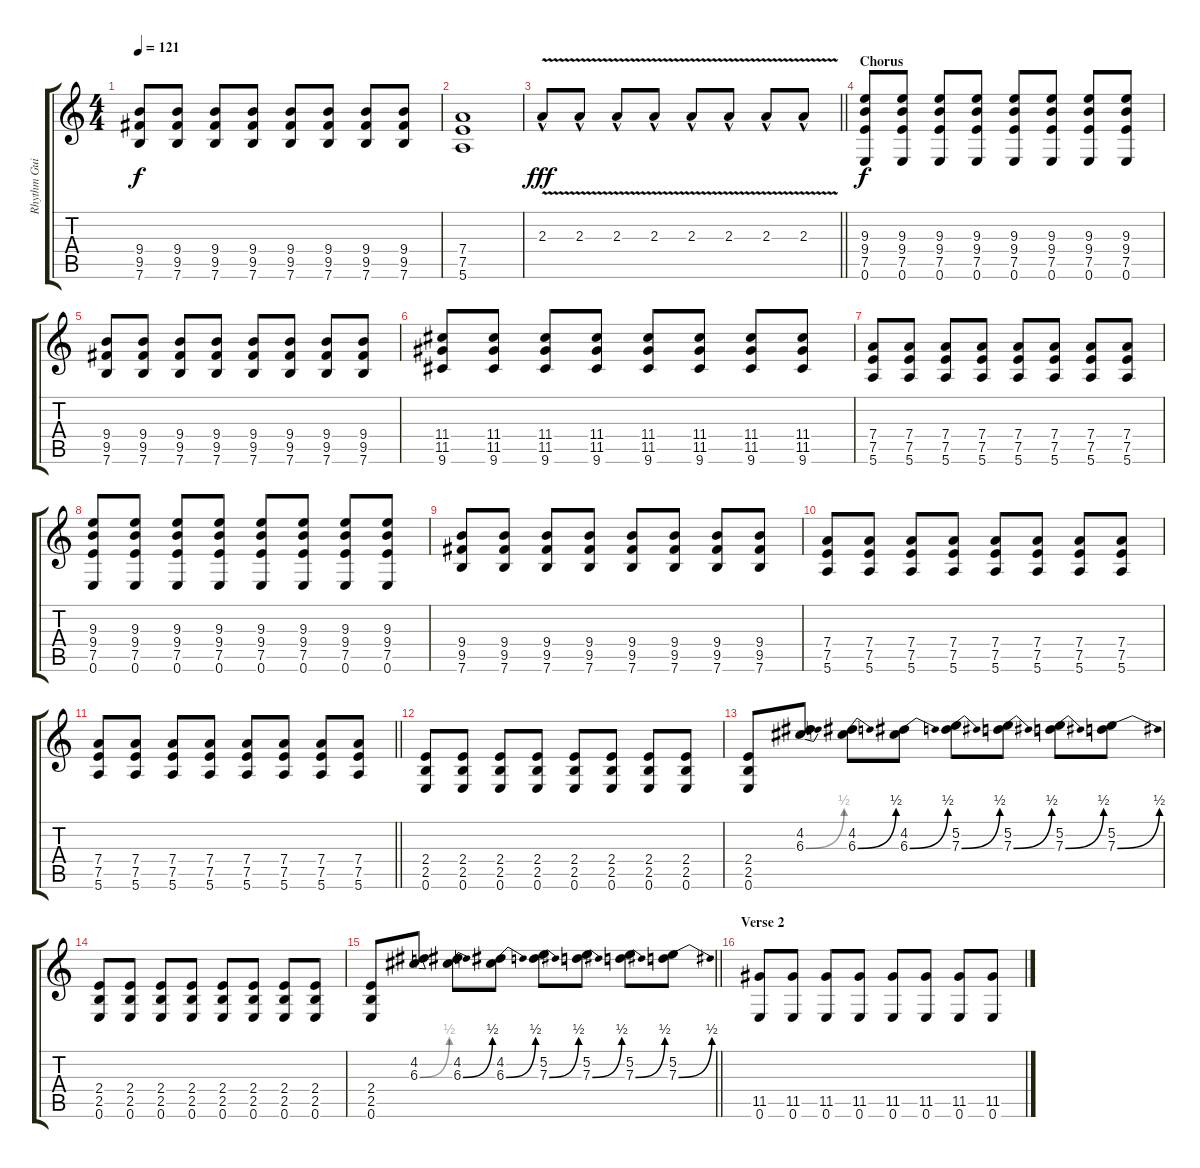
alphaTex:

\track ("Rhythm Guitar" "Rhythm Gui") {instrument electricguitarjazz}
\staff {score tabs}
\tuning (E4 B3 G3 D3 A2 E2) {hide}
\ts (4 4)
\tempo 121
\clef g2
\ks c
(9.4 9.5 7.6).8{dy f} (9.4 9.5 7.6).8 (9.4 9.5 7.6).8 (9.4 9.5 7.6).8 (9.4 9.5 7.6).8 (9.4 9.5 7.6).8 (9.4 9.5 7.6).8 (9.4 9.5 7.6).8 |
(7.4 7.5 5.6).1 |
\barLineRight lightlight
2.3{v hac}.8{dy fff} 2.3{v hac}.8 2.3{v hac}.8 2.3{v hac}.8 2.3{v hac}.8 2.3{v hac}.8 2.3{v hac}.8 2.3{v hac}.8 |
\section ("" "Chorus")
(9.3 9.4 7.5 0.6).8{dy f} (9.3 9.4 7.5 0.6).8 (9.3 9.4 7.5 0.6).8 (9.3 9.4 7.5 0.6).8 (9.3 9.4 7.5 0.6).8 (9.3 9.4 7.5 0.6).8 (9.3 9.4 7.5 0.6).8 (9.3 9.4 7.5 0.6).8 |
(9.4 9.5 7.6).8 (9.4 9.5 7.6).8 (9.4 9.5 7.6).8 (9.4 9.5 7.6).8 (9.4 9.5 7.6).8 (9.4 9.5 7.6).8 (9.4 9.5 7.6).8 (9.4 9.5 7.6).8 |
(11.4 11.5 9.6).8 (11.4 11.5 9.6).8 (11.4 11.5 9.6).8 (11.4 11.5 9.6).8 (11.4 11.5 9.6).8 (11.4 11.5 9.6).8 (11.4 11.5 9.6).8 (11.4 11.5 9.6).8 |
(7.4 7.5 5.6).8 (7.4 7.5 5.6).8 (7.4 7.5 5.6).8 (7.4 7.5 5.6).8 (7.4 7.5 5.6).8 (7.4 7.5 5.6).8 (7.4 7.5 5.6).8 (7.4 7.5 5.6).8 |
(9.3 9.4 7.5 0.6).8 (9.3 9.4 7.5 0.6).8 (9.3 9.4 7.5 0.6).8 (9.3 9.4 7.5 0.6).8 (9.3 9.4 7.5 0.6).8 (9.3 9.4 7.5 0.6).8 (9.3 9.4 7.5 0.6).8 (9.3 9.4 7.5 0.6).8 |
(9.4 9.5 7.6).8 (9.4 9.5 7.6).8 (9.4 9.5 7.6).8 (9.4 9.5 7.6).8 (9.4 9.5 7.6).8 (9.4 9.5 7.6).8 (9.4 9.5 7.6).8 (9.4 9.5 7.6).8 |
(7.4 7.5 5.6).8 (7.4 7.5 5.6).8 (7.4 7.5 5.6).8 (7.4 7.5 5.6).8 (7.4 7.5 5.6).8 (7.4 7.5 5.6).8 (7.4 7.5 5.6).8 (7.4 7.5 5.6).8 |
\barLineRight lightlight
(7.4 7.5 5.6).8 (7.4 7.5 5.6).8 (7.4 7.5 5.6).8 (7.4 7.5 5.6).8 (7.4 7.5 5.6).8 (7.4 7.5 5.6).8 (7.4 7.5 5.6).8 (7.4 7.5 5.6).8 |
(2.4 2.5 0.6).8 (2.4 2.5 0.6).8 (2.4 2.5 0.6).8 (2.4 2.5 0.6).8 (2.4 2.5 0.6).8 (2.4 2.5 0.6).8 (2.4 2.5 0.6).8 (2.4 2.5 0.6).8 |
(2.4 2.5 0.6).8 (4.2{be (hold 0 0 60 0)} 6.3{be (bend 0 0 60 2)}).8 (4.2 6.3{be (bend 0 0 60 2)}).8 (4.2 6.3{be (bend 0 0 60 2)}).8 (5.2 7.3{be (bend 0 0 60 2)}).8 (5.2 7.3{be (bend 0 0 60 2)}).8 (5.2 7.3{be (bend 0 0 60 2)}).8 (5.2 7.3{be (bend 0 0 60 2)}).8 |
(2.4 2.5 0.6).8 (2.4 2.5 0.6).8 (2.4 2.5 0.6).8 (2.4 2.5 0.6).8 (2.4 2.5 0.6).8 (2.4 2.5 0.6).8 (2.4 2.5 0.6).8 (2.4 2.5 0.6).8 |
\barLineRight lightlight
(2.4 2.5 0.6).8 (4.2{be (hold 0 0 60 0)} 6.3{be (bend 0 0 60 2)}).8 (4.2 6.3{be (bend 0 0 60 2)}).8 (4.2 6.3{be (bend 0 0 60 2)}).8 (5.2 7.3{be (bend 0 0 60 2)}).8 (5.2 7.3{be (bend 0 0 60 2)}).8 (5.2 7.3{be (bend 0 0 60 2)}).8 (5.2 7.3{be (bend 0 0 60 2)}).8 |
\section ("" "Verse 2")
(11.5 0.6).8{instrument electricguitarjazz} (11.5 0.6).8 (11.5 0.6).8 (11.5 0.6).8 (11.5 0.6).8 (11.5 0.6).8 (11.5 0.6).8 (11.5 0.6).8
